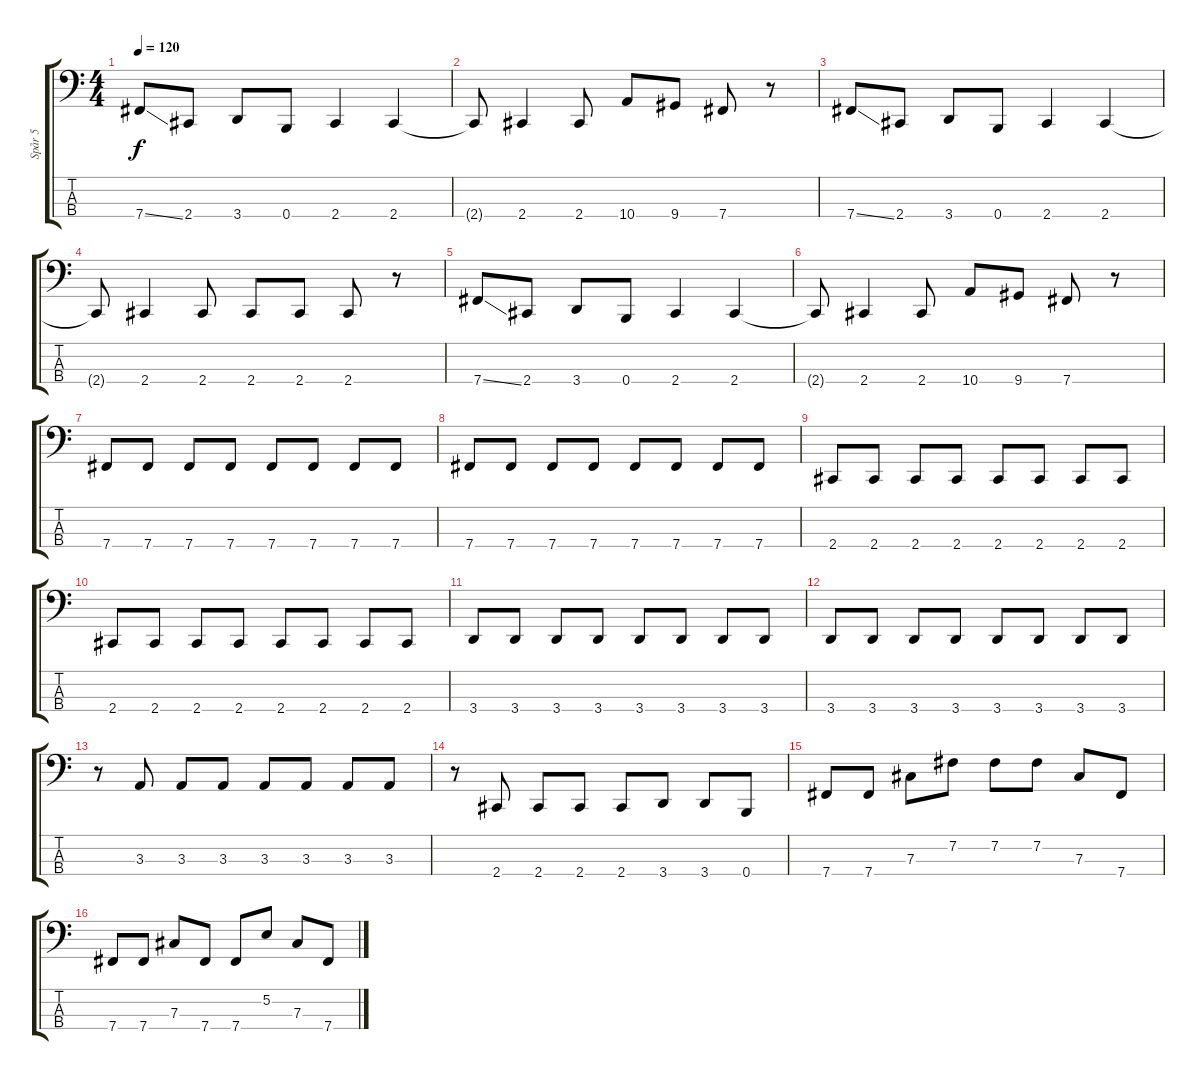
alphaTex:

\track ("Spår 5" "Spår 5") {instrument electricbasspick}
\staff {score tabs}
\tuning (E2 B1 Gb1 B0) {hide}
\ts (4 4)
\tempo 120
\clef f4
\ks c
7.4{ss}.8{dy f} 2.4.8 3.4.8 0.4.8 2.4.4 2.4.4 |
2.4{t}.8 2.4.4 2.4.8 10.4.8 9.4.8 7.4.8 r.8 |
7.4{ss}.8 2.4.8 3.4.8 0.4.8 2.4.4 2.4.4 |
2.4{t}.8 2.4.4 2.4.8 2.4.8 2.4.8 2.4.8 r.8 |
7.4{ss}.8 2.4.8 3.4.8 0.4.8 2.4.4 2.4.4 |
2.4{t}.8 2.4.4 2.4.8 10.4.8 9.4.8 7.4.8 r.8 |
7.4.8 7.4.8 7.4.8 7.4.8 7.4.8 7.4.8 7.4.8 7.4.8 |
7.4.8 7.4.8 7.4.8 7.4.8 7.4.8 7.4.8 7.4.8 7.4.8 |
2.4.8 2.4.8 2.4.8 2.4.8 2.4.8 2.4.8 2.4.8 2.4.8 |
2.4.8 2.4.8 2.4.8 2.4.8 2.4.8 2.4.8 2.4.8 2.4.8 |
3.4.8 3.4.8 3.4.8 3.4.8 3.4.8 3.4.8 3.4.8 3.4.8 |
3.4.8 3.4.8 3.4.8 3.4.8 3.4.8 3.4.8 3.4.8 3.4.8 |
r.8 3.3.8 3.3.8 3.3.8 3.3.8 3.3.8 3.3.8 3.3.8 |
r.8 2.4.8 2.4.8 2.4.8 2.4.8 3.4.8 3.4.8 0.4.8 |
7.4.8 7.4.8 7.3.8 7.2.8 7.2.8 7.2.8 7.3.8 7.4.8 |
7.4.8 7.4.8 7.3.8 7.4.8 7.4.8 5.2.8 7.3.8 7.4.8
